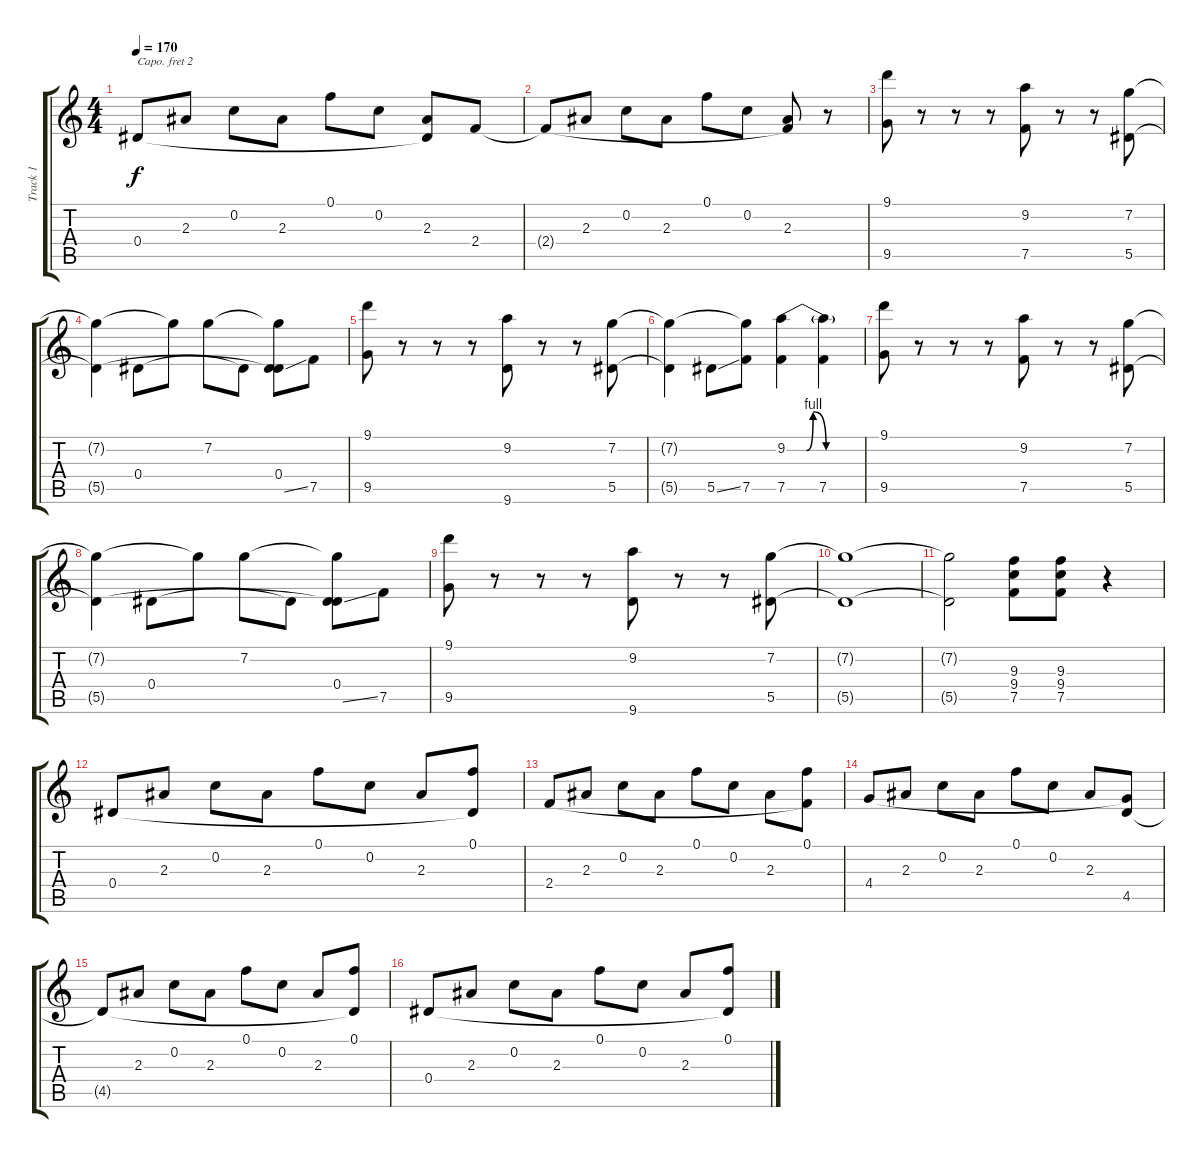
\track ("Track 1" "Track 1") {instrument acousticguitarsteel}
\staff {score tabs}
\capo 2
\tuning (Eb4 Bb3 Gb3 Db3 Ab2 Eb2) {hide}
\ts (4 4)
\tempo 170
\clef g2
\ks c
0.4.8{dy f} 2.3.8 0.2.8 2.3.8 0.1.8 0.2.8 (2.3 0.4{t}).8 2.4.8 |
2.4{t}.8 2.3.8 0.2.8 2.3.8 0.1.8 0.2.8 (2.3 2.4{t}).8 r.8 |
(9.1 9.5).8 r.8 r.8 r.8 (9.2 7.5).8 r.8 r.8 (7.2 5.5).8 |
(7.2{t} 5.5{t}).4 0.4.8 7.2{t}.8 7.2.8 0.4{t}.8 (7.2{t} 0.4 5.5{ss t}).8 7.5.8 |
(9.1 9.5).8 r.8 r.8 r.8 (9.2 9.6).8 r.8 r.8 (7.2 5.5).8 |
(7.2{t} 5.5{t}).4 5.5{ss}.8 (7.2{t} 7.5).8 (9.2{be (custom 0 0 10 0 15 0 20 4 30 0 60 0)} 7.5).4 (9.2{t} 7.5).4 |
(9.1 9.5).8 r.8 r.8 r.8 (9.2 7.5).8 r.8 r.8 (7.2 5.5).8 |
(7.2{t} 5.5{t}).4 0.4.8 7.2{t}.8 7.2.8 0.4{t}.8 (7.2{t} 0.4 5.5{ss t}).8 7.5.8 |
(9.1 9.5).8 r.8 r.8 r.8 (9.2 9.6).8 r.8 r.8 (7.2 5.5).8 |
(7.2{t} 5.5{t}).1 |
(7.2{t} 5.5{t}).2 (9.3 9.4 7.5).8 (9.3 9.4 7.5).8 r.4 |
0.4.8 2.3.8 0.2.8 2.3.8 0.1.8 0.2.8 2.3.8 (0.1 0.4{t}).8 |
2.4.8 2.3.8 0.2.8 2.3.8 0.1.8 0.2.8 2.3.8 (0.1 2.4{t}).8 |
4.4.8 2.3.8 0.2.8 2.3.8 0.1.8 0.2.8 2.3.8 (4.4{t} 4.5).8 |
4.5{t}.8 2.3.8 0.2.8 2.3.8 0.1.8 0.2.8 2.3.8 (0.1 4.5{t}).8 |
0.4.8 2.3.8 0.2.8 2.3.8 0.1.8 0.2.8 2.3.8 (0.1 0.4{t}).8
